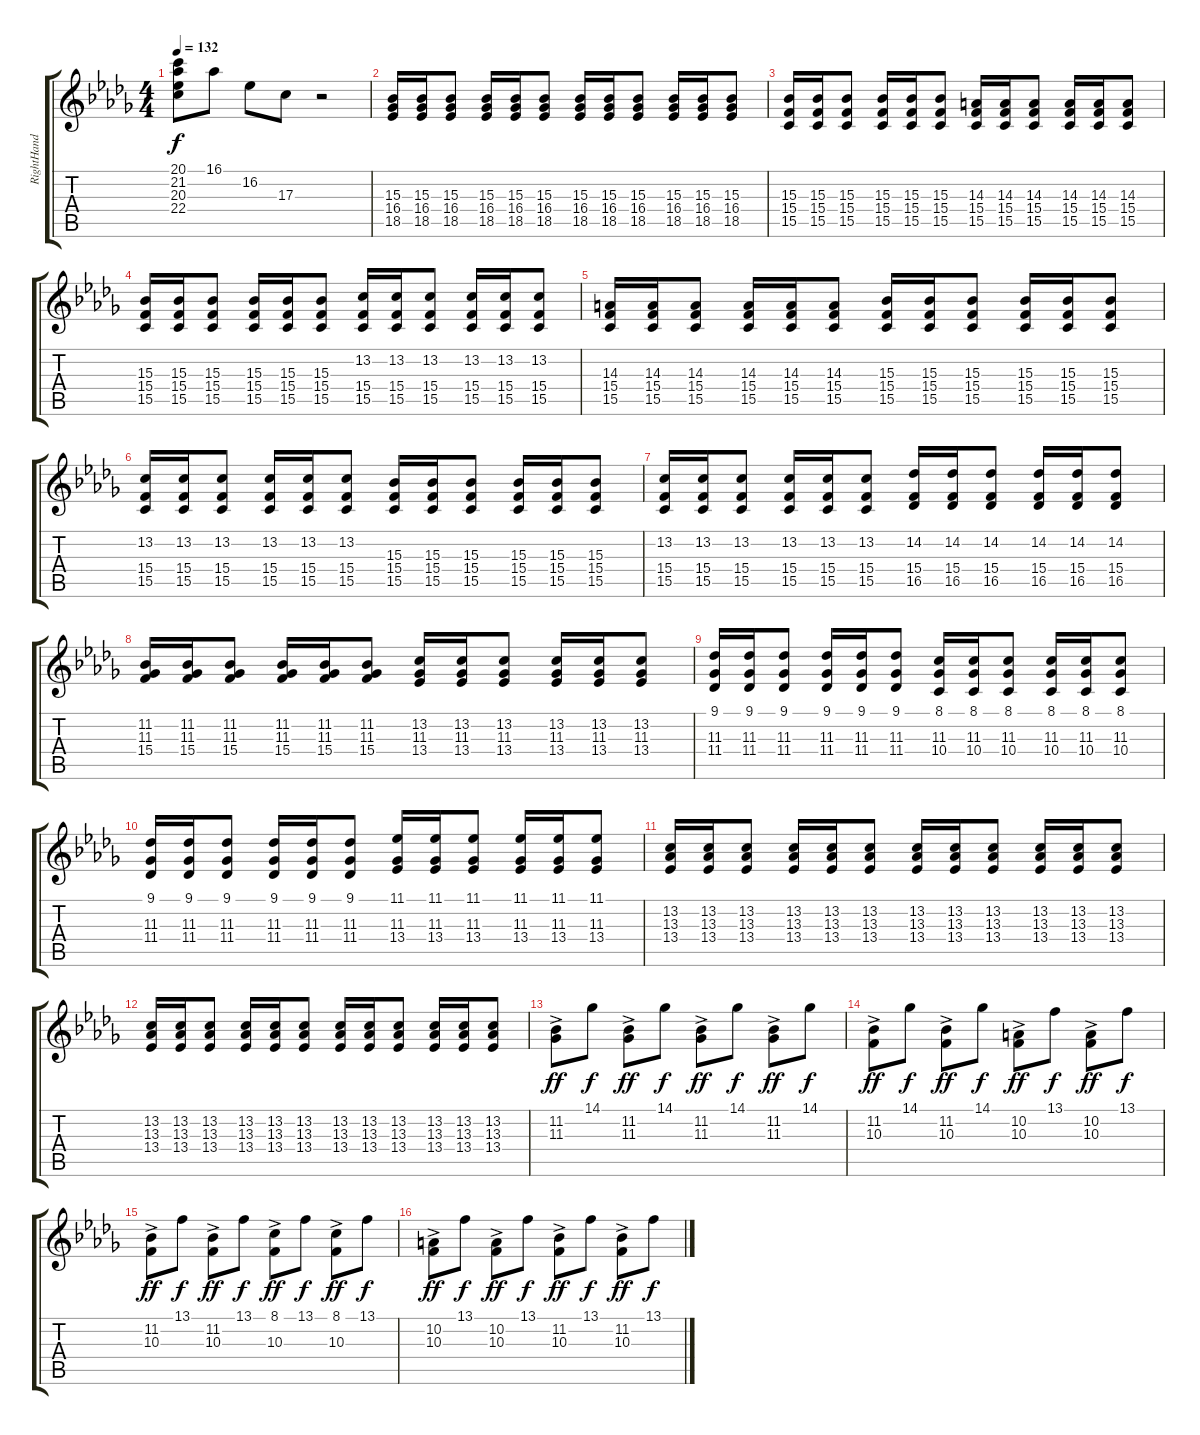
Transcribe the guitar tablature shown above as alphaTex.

\track ("RightHand" "RightHand") {instrument electricgrandpiano}
\staff {score tabs}
\tuning (E4 B3 G3 D3 A2 E2) {hide}
\ts (4 4)
\tempo 132
\clef g2
\ks bbminor
(20.1{t} 21.2{t} 20.3{t} 22.4{t}).8{dy f} 16.1.8 16.2.8 17.3.8 r.2 |
(15.3 16.4 18.5).16 (15.3 16.4 18.5).16 (15.3 16.4 18.5).8 (15.3 16.4 18.5).16 (15.3 16.4 18.5).16 (15.3 16.4 18.5).8 (15.3 16.4 18.5).16 (15.3 16.4 18.5).16 (15.3 16.4 18.5).8 (15.3 16.4 18.5).16 (15.3 16.4 18.5).16 (15.3 16.4 18.5).8 |
(15.3 15.4 15.5).16 (15.3 15.4 15.5).16 (15.3 15.4 15.5).8 (15.3 15.4 15.5).16 (15.3 15.4 15.5).16 (15.3 15.4 15.5).8 (14.3 15.4 15.5).16 (14.3 15.4 15.5).16 (14.3 15.4 15.5).8 (14.3 15.4 15.5).16 (14.3 15.4 15.5).16 (14.3 15.4 15.5).8 |
(15.3 15.4 15.5).16 (15.3 15.4 15.5).16 (15.3 15.4 15.5).8 (15.3 15.4 15.5).16 (15.3 15.4 15.5).16 (15.3 15.4 15.5).8 (13.2 15.4 15.5).16 (13.2 15.4 15.5).16 (13.2 15.4 15.5).8 (13.2 15.4 15.5).16 (13.2 15.4 15.5).16 (13.2 15.4 15.5).8 |
(14.3 15.4 15.5).16 (14.3 15.4 15.5).16 (14.3 15.4 15.5).8 (14.3 15.4 15.5).16 (14.3 15.4 15.5).16 (14.3 15.4 15.5).8 (15.3 15.4 15.5).16 (15.3 15.4 15.5).16 (15.3 15.4 15.5).8 (15.3 15.4 15.5).16 (15.3 15.4 15.5).16 (15.3 15.4 15.5).8 |
(13.2 15.4 15.5).16 (13.2 15.4 15.5).16 (13.2 15.4 15.5).8 (13.2 15.4 15.5).16 (13.2 15.4 15.5).16 (13.2 15.4 15.5).8 (15.3 15.4 15.5).16 (15.3 15.4 15.5).16 (15.3 15.4 15.5).8 (15.3 15.4 15.5).16 (15.3 15.4 15.5).16 (15.3 15.4 15.5).8 |
(13.2 15.4 15.5).16 (13.2 15.4 15.5).16 (13.2 15.4 15.5).8 (13.2 15.4 15.5).16 (13.2 15.4 15.5).16 (13.2 15.4 15.5).8 (14.2 15.4 16.5).16 (14.2 15.4 16.5).16 (14.2 15.4 16.5).8 (14.2 15.4 16.5).16 (14.2 15.4 16.5).16 (14.2 15.4 16.5).8 |
(11.2 11.3 15.4).16 (11.2 11.3 15.4).16 (11.2 11.3 15.4).8 (11.2 11.3 15.4).16 (11.2 11.3 15.4).16 (11.2 11.3 15.4).8 (13.2 11.3 13.4).16 (13.2 11.3 13.4).16 (13.2 11.3 13.4).8 (13.2 11.3 13.4).16 (13.2 11.3 13.4).16 (13.2 11.3 13.4).8 |
(9.1 11.3 11.4).16 (9.1 11.3 11.4).16 (9.1 11.3 11.4).8 (9.1 11.3 11.4).16 (9.1 11.3 11.4).16 (9.1 11.3 11.4).8 (8.1 11.3 10.4).16 (8.1 11.3 10.4).16 (8.1 11.3 10.4).8 (8.1 11.3 10.4).16 (8.1 11.3 10.4).16 (8.1 11.3 10.4).8 |
(9.1 11.3 11.4).16 (9.1 11.3 11.4).16 (9.1 11.3 11.4).8 (9.1 11.3 11.4).16 (9.1 11.3 11.4).16 (9.1 11.3 11.4).8 (11.1 11.3 13.4).16 (11.1 11.3 13.4).16 (11.1 11.3 13.4).8 (11.1 11.3 13.4).16 (11.1 11.3 13.4).16 (11.1 11.3 13.4).8 |
(13.2 13.3 13.4).16 (13.2 13.3 13.4).16 (13.2 13.3 13.4).8 (13.2 13.3 13.4).16 (13.2 13.3 13.4).16 (13.2 13.3 13.4).8 (13.2 13.3 13.4).16 (13.2 13.3 13.4).16 (13.2 13.3 13.4).8 (13.2 13.3 13.4).16 (13.2 13.3 13.4).16 (13.2 13.3 13.4).8 |
(13.2 13.3 13.4).16 (13.2 13.3 13.4).16 (13.2 13.3 13.4).8 (13.2 13.3 13.4).16 (13.2 13.3 13.4).16 (13.2 13.3 13.4).8 (13.2 13.3 13.4).16 (13.2 13.3 13.4).16 (13.2 13.3 13.4).8 (13.2 13.3 13.4).16 (13.2 13.3 13.4).16 (13.2 13.3 13.4).8 |
(11.2{ac} 11.3).8{dy ff} 14.1.8{dy f} (11.2{ac} 11.3).8{dy ff} 14.1.8{dy f} (11.2{ac} 11.3).8{dy ff} 14.1.8{dy f} (11.2{ac} 11.3).8{dy ff} 14.1.8{dy f} |
(11.2{ac} 10.3).8{dy ff} 14.1.8{dy f} (11.2{ac} 10.3).8{dy ff} 14.1.8{dy f} (10.2{ac} 10.3).8{dy ff} 13.1.8{dy f} (10.2{ac} 10.3).8{dy ff} 13.1.8{dy f} |
(11.2{ac} 10.3).8{dy ff} 13.1.8{dy f} (11.2{ac} 10.3).8{dy ff} 13.1.8{dy f} (8.1{ac} 10.3).8{dy ff} 13.1.8{dy f} (8.1{ac} 10.3).8{dy ff} 13.1.8{dy f} |
(10.2{ac} 10.3).8{dy ff} 13.1.8{dy f} (10.2{ac} 10.3).8{dy ff} 13.1.8{dy f} (11.2{ac} 10.3).8{dy ff} 13.1.8{dy f} (11.2{ac} 10.3).8{dy ff} 13.1.8{dy f}
